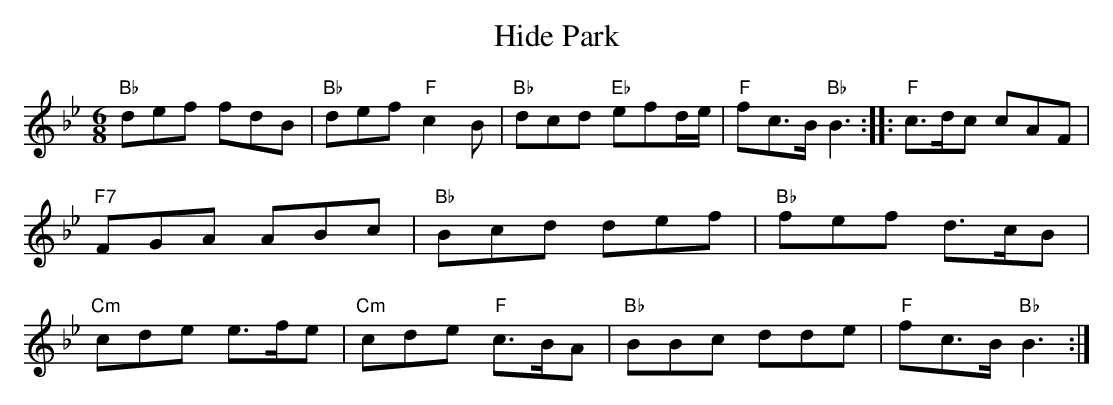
X:1
T:Hide Park
M:6/8
L:1/8
K:Bb
"Bb"def fdB | "Bb"def "F"c2B | "Bb"dcd "Eb"efd/e/ | "F"fc>B "Bb"B3::\
"F"c>dc cAF | "F7"FGA ABc | "Bb"Bcd def | "Bb"fef d>cB |\
"Cm"cde e>fe | "Cm"cde "F"c>BA | "Bb"BBc dde | "F"fc>B "Bb"B3:|
